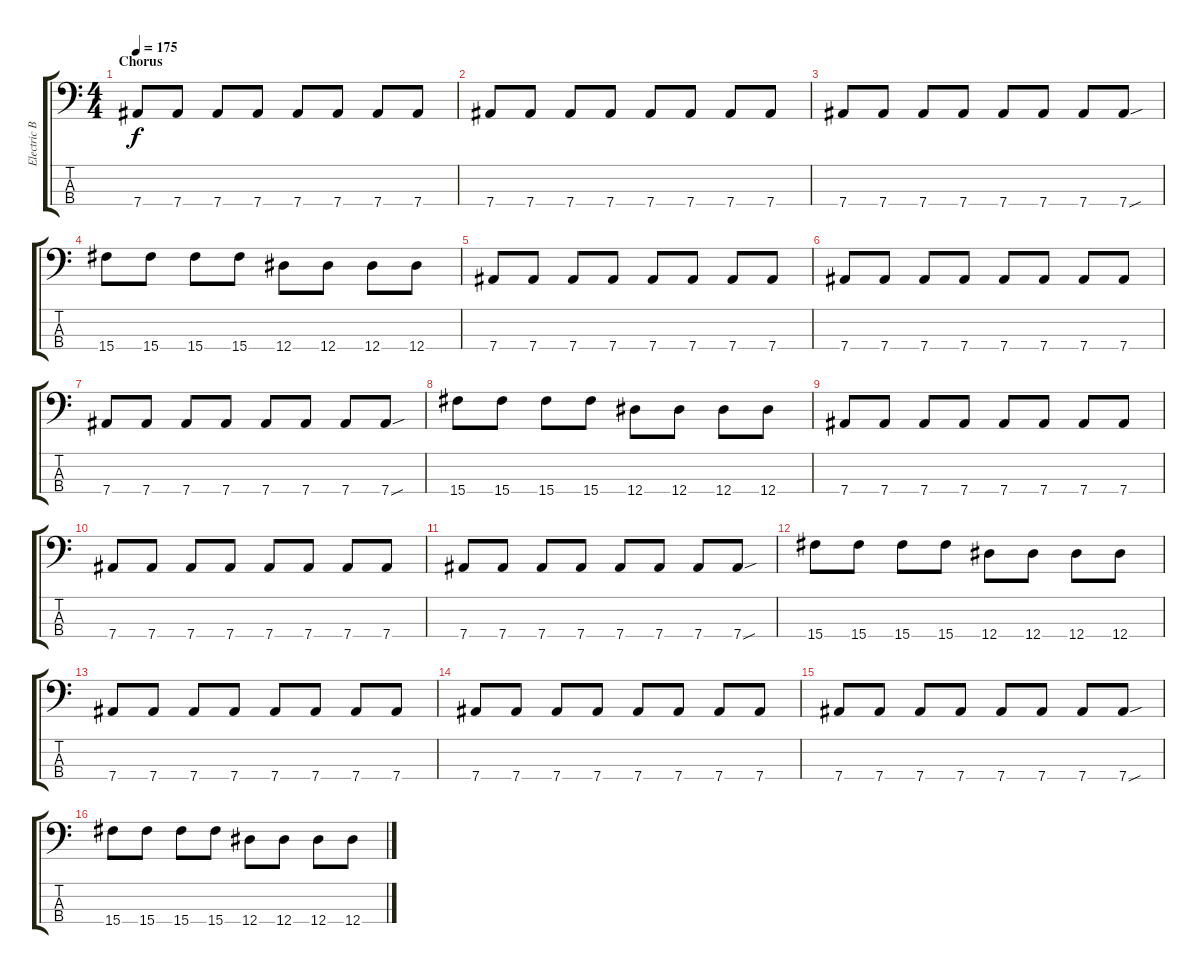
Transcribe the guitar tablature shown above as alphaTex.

\track ("Electric Bass" "Electric B") {instrument electricbassfinger}
\staff {score tabs}
\tuning (Gb2 Db2 Ab1 Eb1) {hide}
\ts (4 4)
\section ("" "Chorus")
\tempo 175
\clef f4
\ks c
7.4.8{dy f} 7.4.8 7.4.8 7.4.8 7.4.8 7.4.8 7.4.8 7.4.8 |
7.4.8 7.4.8 7.4.8 7.4.8 7.4.8 7.4.8 7.4.8 7.4.8 |
7.4.8 7.4.8 7.4.8 7.4.8 7.4.8 7.4.8 7.4.8 7.4{sou}.8 |
15.4.8 15.4.8 15.4.8 15.4.8 12.4.8 12.4.8 12.4.8 12.4.8 |
7.4.8 7.4.8 7.4.8 7.4.8 7.4.8 7.4.8 7.4.8 7.4.8 |
7.4.8 7.4.8 7.4.8 7.4.8 7.4.8 7.4.8 7.4.8 7.4.8 |
7.4.8 7.4.8 7.4.8 7.4.8 7.4.8 7.4.8 7.4.8 7.4{sou}.8 |
15.4.8 15.4.8 15.4.8 15.4.8 12.4.8 12.4.8 12.4.8 12.4.8 |
7.4.8 7.4.8 7.4.8 7.4.8 7.4.8 7.4.8 7.4.8 7.4.8 |
7.4.8 7.4.8 7.4.8 7.4.8 7.4.8 7.4.8 7.4.8 7.4.8 |
7.4.8 7.4.8 7.4.8 7.4.8 7.4.8 7.4.8 7.4.8 7.4{sou}.8 |
15.4.8 15.4.8 15.4.8 15.4.8 12.4.8 12.4.8 12.4.8 12.4.8 |
7.4.8 7.4.8 7.4.8 7.4.8 7.4.8 7.4.8 7.4.8 7.4.8 |
7.4.8 7.4.8 7.4.8 7.4.8 7.4.8 7.4.8 7.4.8 7.4.8 |
7.4.8 7.4.8 7.4.8 7.4.8 7.4.8 7.4.8 7.4.8 7.4{sou}.8 |
15.4.8 15.4.8 15.4.8 15.4.8 12.4.8 12.4.8 12.4.8 12.4.8
